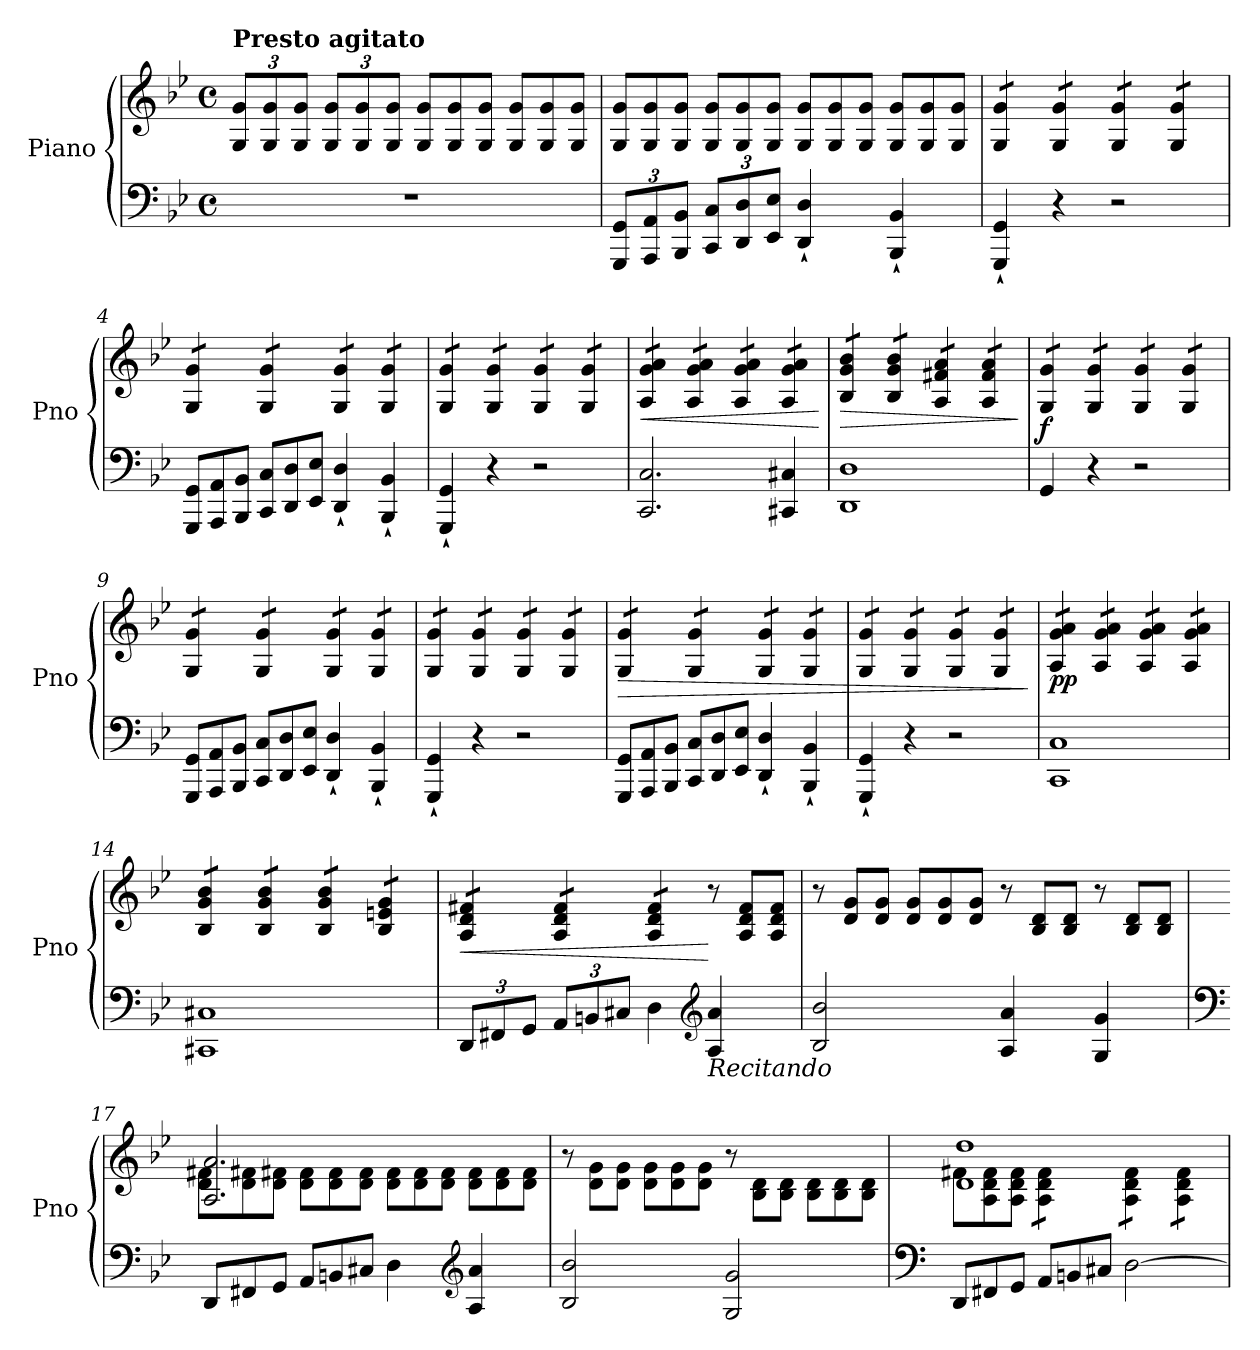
**kern	**kern	**dynam
*part1	*part1	*part1
*staff2	*staff1	*staff1/2
*I"Piano	*	*
*I'Pno	*	*
*clefF4	*clefG2	*
*k[b-e-]	*k[b-e-]	*
*M4/4	*M4/4	*
*met(c)	*met(c)	*
*	*Xbrackettup	*
=1	=1	=1
!	!LO:TX:a:B:t=Presto agitato	!
!	!	!LO:DY:b
!	!	!LO:DY:n=1:b
1r	12G/ 12g/L	f other-dynamics
.	12G/ 12g/	.
.	12G/ 12g/J	.
.	12G/ 12g/L	.
.	12G/ 12g/	.
.	12G/ 12g/J	.
*	*Xtuplet	*
.	12G/ 12g/L	.
.	12G/ 12g/	.
.	12G/ 12g/J	.
.	12G/ 12g/L	.
.	12G/ 12g/	.
.	12G/ 12g/J	.
=2	=2	=2
*Xbrackettup	*	*
12GGG/ 12GG/L	12G/ 12g/L	.
12AAA/ 12AA/	12G/ 12g/	.
12BBB-/ 12BB-/J	12G/ 12g/J	.
12CC/ 12C/L	12G/ 12g/L	.
12DD/ 12D/	12G/ 12g/	.
12EE-/ 12E-/J	12G/ 12g/J	.
4DD/` 4D/`	12G/ 12g/L	.
.	12G/ 12g/	.
.	12G/ 12g/J	.
4BBB-/` 4BB-/`	12G/ 12g/L	.
.	12G/ 12g/	.
.	12G/ 12g/J	.
=3	=3	=3
*	*tremolo	*
4GGG/` 4GG/`	12G/ 12g/L	.
.	12G/ 12g/	.
.	12G/ 12g/J	.
4r	12G/ 12g/L	.
.	12G/ 12g/	.
.	12G/ 12g/J	.
2r	12G/ 12g/L	.
.	12G/ 12g/	.
.	12G/ 12g/J	.
.	12G/ 12g/L	.
.	12G/ 12g/	.
.	12G/ 12g/J	.
!!LO:LB:g=z
=4	=4	=4
*Xtuplet	*	*
12GGG/ 12GG/L	12G/ 12g/L	.
12AAA/ 12AA/	12G/ 12g/	.
12BBB-/ 12BB-/J	12G/ 12g/J	.
12CC/ 12C/L	12G/ 12g/L	.
12DD/ 12D/	12G/ 12g/	.
12EE-/ 12E-/J	12G/ 12g/J	.
4DD/` 4D/`	12G/ 12g/L	.
.	12G/ 12g/	.
.	12G/ 12g/J	.
4BBB-/` 4BB-/`	12G/ 12g/L	.
.	12G/ 12g/	.
.	12G/ 12g/J	.
=5	=5	=5
4GGG/` 4GG/`	12G/ 12g/L	.
.	12G/ 12g/	.
.	12G/ 12g/J	.
4r	12G/ 12g/L	.
.	12G/ 12g/	.
.	12G/ 12g/J	.
2r	12G/ 12g/L	.
.	12G/ 12g/	.
.	12G/ 12g/J	.
.	12G/ 12g/L	.
.	12G/ 12g/	.
.	12G/ 12g/J	.
=6	=6	=6
!	!	!LO:HP:b
2.CC/ 2.C/	12A/ 12g/ 12a/L	<
.	12A/ 12g/ 12a/	.
.	12A/ 12g/ 12a/J	.
.	12A/ 12g/ 12a/L	.
.	12A/ 12g/ 12a/	.
.	12A/ 12g/ 12a/J	.
.	12A/ 12g/ 12a/L	.
.	12A/ 12g/ 12a/	.
.	12A/ 12g/ 12a/J	.
4CC#X/ 4C#X/	12A/ 12g/ 12a/L	.
.	12A/ 12g/ 12a/	.
.	12A/ 12g/ 12a/J	.
.	.	[
=7	=7	=7
!	!	!LO:HP:b
1DD 1D	12B-/ 12g/ 12b-/L	>
.	12B-/ 12g/ 12b-/	.
.	12B-/ 12g/ 12b-/J	.
.	12B-/ 12g/ 12b-/L	.
.	12B-/ 12g/ 12b-/	.
.	12B-/ 12g/ 12b-/J	.
.	12A/ 12f#X/ 12a/L	.
.	12A/ 12f#X/ 12a/	.
.	12A/ 12f#X/ 12a/J	.
.	12A/ 12f#/ 12a/L	.
.	12A/ 12f#/ 12a/	.
.	12A/ 12f#/ 12a/J	.
.	.	]
=8	=8	=8
!	!	!LO:DY:b
4GG/	12G/ 12g/L	f
.	12G/ 12g/	.
.	12G/ 12g/J	.
4r	12G/ 12g/L	.
.	12G/ 12g/	.
.	12G/ 12g/J	.
2r	12G/ 12g/L	.
.	12G/ 12g/	.
.	12G/ 12g/J	.
.	12G/ 12g/L	.
.	12G/ 12g/	.
.	12G/ 12g/J	.
!!LO:LB:g=z
=9	=9	=9
12GGG/ 12GG/L	12G/ 12g/L	.
12AAA/ 12AA/	12G/ 12g/	.
12BBB-/ 12BB-/J	12G/ 12g/J	.
12CC/ 12C/L	12G/ 12g/L	.
12DD/ 12D/	12G/ 12g/	.
12EE-/ 12E-/J	12G/ 12g/J	.
4DD/` 4D/`	12G/ 12g/L	.
.	12G/ 12g/	.
.	12G/ 12g/J	.
4BBB-/` 4BB-/`	12G/ 12g/L	.
.	12G/ 12g/	.
.	12G/ 12g/J	.
=10	=10	=10
4GGG/` 4GG/`	12G/ 12g/L	.
.	12G/ 12g/	.
.	12G/ 12g/J	.
4r	12G/ 12g/L	.
.	12G/ 12g/	.
.	12G/ 12g/J	.
2r	12G/ 12g/L	.
.	12G/ 12g/	.
.	12G/ 12g/J	.
.	12G/ 12g/L	.
.	12G/ 12g/	.
.	12G/ 12g/J	.
=11	=11	=11
!	!	!LO:HP:b
12GGG/ 12GG/L	12G/ 12g/L	>
12AAA/ 12AA/	12G/ 12g/	.
12BBB-/ 12BB-/J	12G/ 12g/J	.
12CC/ 12C/L	12G/ 12g/L	.
12DD/ 12D/	12G/ 12g/	.
12EE-/ 12E-/J	12G/ 12g/J	.
4DD/` 4D/`	12G/ 12g/L	.
.	12G/ 12g/	.
.	12G/ 12g/J	.
4BBB-/` 4BB-/`	12G/ 12g/L	.
.	12G/ 12g/	.
.	12G/ 12g/J	.
=12	=12	=12
4GGG/` 4GG/`	12G/ 12g/L	.
.	12G/ 12g/	.
.	12G/ 12g/J	.
4r	12G/ 12g/L	.
.	12G/ 12g/	.
.	12G/ 12g/J	.
2r	12G/ 12g/L	.
.	12G/ 12g/	.
.	12G/ 12g/J	.
.	12G/ 12g/L	.
.	12G/ 12g/	.
.	12G/ 12g/J	.
.	.	]
=13	=13	=13
!	!	!LO:DY:b
1CC 1C	12A/ 12g/ 12a/L	pp
.	12A/ 12g/ 12a/	.
.	12A/ 12g/ 12a/J	.
.	12A/ 12g/ 12a/L	.
.	12A/ 12g/ 12a/	.
.	12A/ 12g/ 12a/J	.
.	12A/ 12g/ 12a/L	.
.	12A/ 12g/ 12a/	.
.	12A/ 12g/ 12a/J	.
.	12A/ 12g/ 12a/L	.
.	12A/ 12g/ 12a/	.
.	12A/ 12g/ 12a/J	.
=14	=14	=14
1CC#X 1C#X	12B-/ 12g/ 12b-/L	.
.	12B-/ 12g/ 12b-/	.
.	12B-/ 12g/ 12b-/J	.
.	12B-/ 12g/ 12b-/L	.
.	12B-/ 12g/ 12b-/	.
.	12B-/ 12g/ 12b-/J	.
.	12B-/ 12g/ 12b-/L	.
.	12B-/ 12g/ 12b-/	.
.	12B-/ 12g/ 12b-/J	.
.	12B-/ 12en/ 12g/L	.
.	12B-/ 12en/ 12g/	.
.	12B-/ 12en/ 12g/J	.
!!LO:LB:g=z
=15	=15	=15
*tuplet	*	*
!	!	!LO:HP:b
12DD/L	12A/ 12d/ 12f#X/L	<
12FF#X/	12A/ 12d/ 12f#X/	.
12GG/J	12A/ 12d/ 12f#X/J	.
12AA/L	12A/ 12d/ 12f#/L	.
12BBn/	12A/ 12d/ 12f#/	.
12C#X/J	12A/ 12d/ 12f#/J	.
4D\	12A/ 12d/ 12f#/L	.
.	12A/ 12d/ 12f#/	.
.	12A/ 12d/ 12f#/J	.
*	*Xtremolo	*
*clefG2	*	*
!LO:TX:b:i:t=Recitando	!	!
!	!	!LO:DY:n=1:b
!	!	!LO:DY:n=2:b
4A/ 4a/	12r	[ p other-dynamics
.	12A/ 12d/ 12f#/L	.
.	12A/ 12d/ 12f#/J	.
=16	=16	=16
2B-/ 2b-/	12r	.
.	12d/ 12g/L	.
.	12d/ 12g/J	.
.	12d/ 12g/L	.
.	12d/ 12g/	.
.	12d/ 12g/J	.
4A/ 4a/	12r	.
.	12B-/ 12d/L	.
.	12B-/ 12d/J	.
4G/ 4g/	12r	.
.	12B-/ 12d/L	.
.	12B-/ 12d/J	.
=17	=17	=17
*clefF4	*	*
*Xtuplet	*	*
*	*^	*
*	*tremolo	*	*
12DD/L	2.A/ 2.a/	12d\ 12f#X\L	.
12FF#X/	.	12d\ 12f#X\	.
12GG/J	.	12d\ 12f#X\J	.
12AA/L	.	12d\ 12f#\L	.
12BBn/	.	12d\ 12f#\	.
12C#X/J	.	12d\ 12f#\J	.
4D\	.	12d\ 12f#\L	.
.	.	12d\ 12f#\	.
.	.	12d\ 12f#\J	.
*clefG2	*	*	*
4A/ 4a/	4ryy	12d\ 12f#\L	.
.	.	12d\ 12f#\	.
.	.	12d\ 12f#\J	.
*	*Xtremolo	*	*
*	*v	*v	*
=18	=18	=18
2B-/ 2b-/	12r	.
.	12d\ 12g\L	.
.	12d\ 12g\J	.
.	12d\ 12g\L	.
.	12d\ 12g\	.
.	12d\ 12g\J	.
2G/ 2g/	12r	.
.	12B-\ 12d\L	.
.	12B-\ 12d\J	.
.	12B-\ 12d\L	.
.	12B-\ 12d\	.
.	12B-\ 12d\J	.
!!LO:LB:g=z
=19	=19	=19
*clefF4	*	*
*	*^	*
12DD/L	12f#X\L	1d 1dd	.
12FF#X/	12A\ 12d\ 12f#\	.	.
12GG/J	12A\ 12d\ 12f#\J	.	.
*	*tremolo	*	*
12AA/L	12A\ 12d\ 12f#\L	.	.
12BBn/	12A\ 12d\ 12f#\	.	.
12C#X/J	12A\ 12d\ 12f#\J	.	.
[2D\	12A\ 12d\ 12f#\L	.	.
.	12A\ 12d\ 12f#\	.	.
.	12A\ 12d\ 12f#\J	.	.
.	12A\ 12d\ 12f#\L	.	.
.	12A\ 12d\ 12f#\	.	.
.	12A\ 12d\ 12f#\J	.	.
*	*Xtremolo	*	*
*	*v	*v	*
=	=	=
*-	*-	*-
